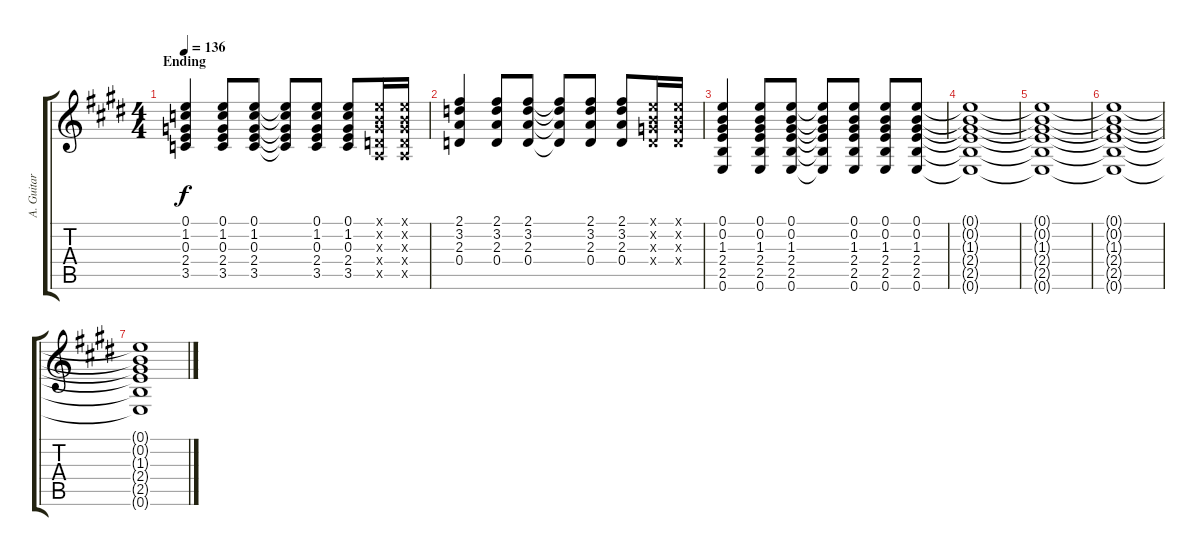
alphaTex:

\track ("A. Guitar" "A. Guitar") {instrument acousticguitarsteel}
\staff {score tabs}
\tuning (E4 B3 G3 D3 A2 E2) {hide}
\ts (4 4)
\section ("" "Ending")
\tempo 136
\clef g2
\ks e
(0.1 1.2 0.3 2.4 3.5).4{dy f} (0.1 1.2 0.3 2.4 3.5).8 (0.1 1.2 0.3 2.4 3.5).8 (0.1{t} 1.2{t} 0.3{t} 2.4{t} 3.5{t}).8 (0.1 1.2 0.3 2.4 3.5).8 (0.1 1.2 0.3 2.4 3.5).8 (0.1{x} 0.2{x} 0.3{x} 0.4{x} 0.5{x}).16 (0.1{x} 0.2{x} 0.3{x} 0.4{x} 0.5{x}).16 |
(2.1 3.2 2.3 0.4).4 (2.1 3.2 2.3 0.4).8 (2.1 3.2 2.3 0.4).8 (2.1{t} 3.2{t} 2.3{t} 0.4{t}).8 (2.1 3.2 2.3 0.4).8 (2.1 3.2 2.3 0.4).8 (0.1{x} 0.2{x} 0.3{x} 0.4{x}).16 (0.1{x} 0.2{x} 0.3{x} 0.4{x}).16 |
(0.1 0.2 1.3 2.4 2.5 0.6).4 (0.1 0.2 1.3 2.4 2.5 0.6).8 (0.1 0.2 1.3 2.4 2.5 0.6).8 (0.1{t} 0.2{t} 1.3{t} 2.4{t} 2.5{t} 0.6{t}).8 (0.1 0.2 1.3 2.4 2.5 0.6).8 (0.1 0.2 1.3 2.4 2.5 0.6).8 (0.1 0.2 1.3 2.4 2.5 0.6).8 |
(0.1{t} 0.2{t} 1.3{t} 2.4{t} 2.5{t} 0.6{t}).1 |
(0.1{t} 0.2{t} 1.3{t} 2.4{t} 2.5{t} 0.6{t}).1 |
(0.1{t} 0.2{t} 1.3{t} 2.4{t} 2.5{t} 0.6{t}).1 |
(0.1{t} 0.2{t} 1.3{t} 2.4{t} 2.5{t} 0.6{t}).1
